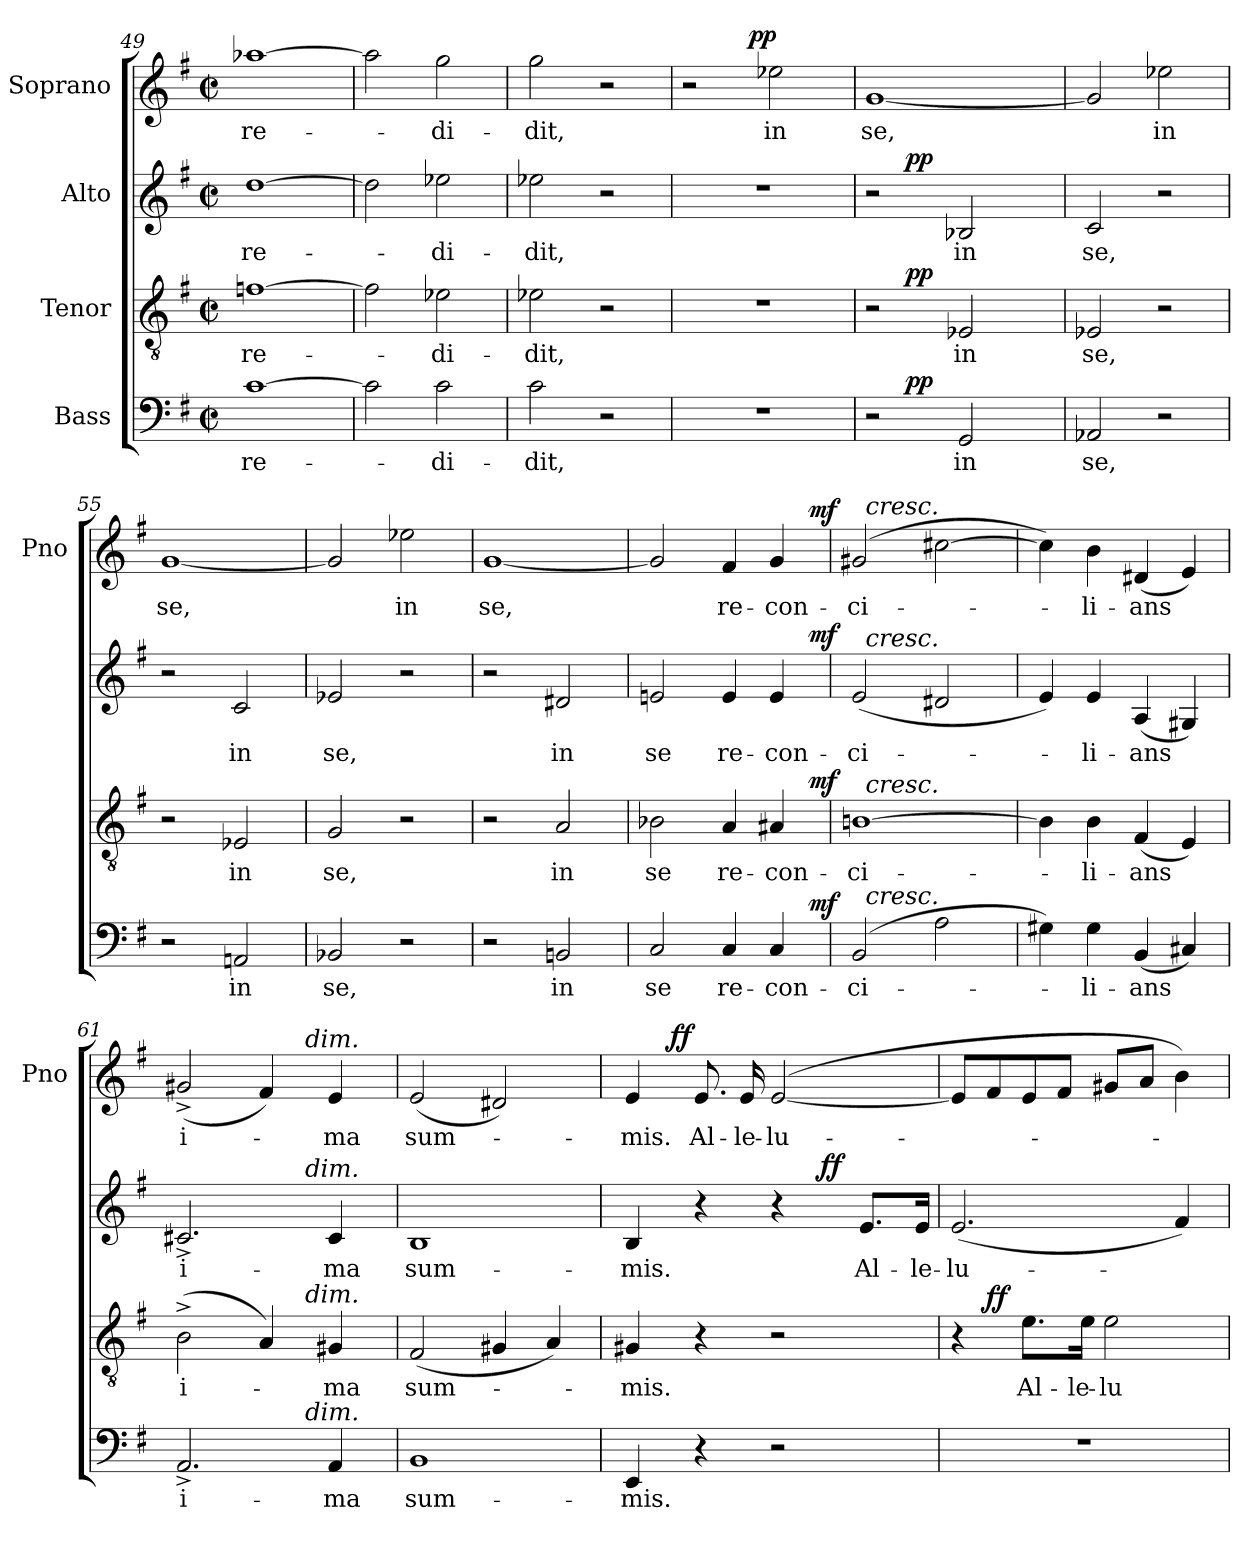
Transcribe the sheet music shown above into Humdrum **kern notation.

**kern	**text	**dynam	**kern	**text	**dynam	**kern	**text	**dynam	**kern	**text	**dynam
*part4	*part4	*part4	*part3	*part3	*part3	*part2	*part2	*part2	*part1	*part1	*part1
*staff4	*staff4	*staff4	*staff3	*staff3	*staff3	*staff2	*staff2	*staff2	*staff1	*staff1	*staff1
*I"Bass	*	*	*I"Tenor	*	*	*I"Alto	*	*	*I"Soprano	*	*
*	*	*	*	*	*	*	*	*	*I'Pno	*	*
*clefF4	*	*	*clefGv2	*	*	*clefG2	*	*	*clefG2	*	*
*k[f#]	*	*	*k[f#]	*	*	*k[f#]	*	*	*k[f#]	*	*
*G:	*	*	*G:	*	*	*G:	*	*	*G:	*	*
*M2/2	*	*	*M2/2	*	*	*M2/2	*	*	*M2/2	*	*
*met(c|)	*	*	*met(c|)	*	*	*met(c|)	*	*	*met(c|)	*	*
=49	=49	=49	=49	=49	=49	=49	=49	=49	=49	=49	=49
[1c	re-	.	[1fn	re-	.	[1dd	re-	.	[1aa-X	re-	.
=50	=50	=50	=50	=50	=50	=50	=50	=50	=50	=50	=50
2c\]	.	.	2f\]	.	.	2dd\]	.	.	2aa-\]	.	.
2c\	-di-	.	2e-X\	-di-	.	2ee-X\	-di-	.	2gg\	-di-	.
=51	=51	=51	=51	=51	=51	=51	=51	=51	=51	=51	=51
2c\	-dit,	.	2e-X\	-dit,	.	2ee-X\	-dit,	.	2gg\	-dit,	.
2r	.	.	2r	.	.	2r	.	.	2r	.	.
=52	=52	=52	=52	=52	=52	=52	=52	=52	=52	=52	=52
*	*	*	*	*	*	*	*	*	*^	*	*
1r	.	.	1r	.	.	1r	.	.	2r	4..ryy	.	.
!	!	!	!	!	!	!	!	!	!	!	!	!LO:DY:a
.	.	.	.	.	.	.	.	.	.	2ryy	.	pp
.	.	.	.	.	.	.	.	.	2ee-X\	.	in	.
.	.	.	.	.	.	.	.	.	.	16ryy	.	.
*	*	*	*	*	*	*	*	*	*v	*v	*	*
!!LO:LB:g=z
=53	=53	=53	=53	=53	=53	=53	=53	=53	=53	=53	=53
*^	*	*	*^	*	*	*^	*	*	*	*	*
2r	8.ryy	.	.	2r	8.ryy	.	.	2r	8.ryy	.	.	[1g	se,	.
!	!	!	!LO:DY:a	!	!	!	!LO:DY:a	!	!	!	!LO:DY:a	!	!	!
.	2ryy	.	pp	.	2ryy	.	pp	.	2ryy	.	pp	.	.	.
2GG/	.	in	.	2E-X/	.	in	.	2B-X/	.	in	.	.	.	.
.	4ryy	.	.	.	4ryy	.	.	.	4ryy	.	.	.	.	.
.	16ryy	.	.	.	16ryy	.	.	.	16ryy	.	.	.	.	.
*v	*v	*	*	*	*	*	*	*v	*v	*	*	*	*	*
*	*	*	*v	*v	*	*	*	*	*	*	*	*
=54	=54	=54	=54	=54	=54	=54	=54	=54	=54	=54	=54
2AA-X/	se,	.	2E-X/	se,	.	2c/	se,	.	2g/]	.	.
2r	.	.	2r	.	.	2r	.	.	2ee-X\	in	.
=55	=55	=55	=55	=55	=55	=55	=55	=55	=55	=55	=55
2r	.	.	2r	.	.	2r	.	.	[1g	se,	.
2AAn/	in	.	2E-X/	in	.	2c/	in	.	.	.	.
=56	=56	=56	=56	=56	=56	=56	=56	=56	=56	=56	=56
2BB-X/	se,	.	2G/	se,	.	2e-X/	se,	.	2g/]	.	.
2r	.	.	2r	.	.	2r	.	.	2ee-X\	in	.
=57	=57	=57	=57	=57	=57	=57	=57	=57	=57	=57	=57
2r	.	.	2r	.	.	2r	.	.	[1g	se,	.
2BBn/	in	.	2A/	in	.	2d#X/	in	.	.	.	.
=58	=58	=58	=58	=58	=58	=58	=58	=58	=58	=58	=58
*^	*	*	*^	*	*	*^	*	*	*^	*	*
2C/	2...ryy	se	.	2B-X\	2...ryy	se	.	2en/	2...ryy	se	.	2g/]	2...ryy	.	.
4C/	.	re-	.	4A/	.	re-	.	4e/	.	re-	.	4f#/	.	re-	.
4C/	.	-con-	.	4A#X/	.	-con-	.	4e/	.	-con-	.	4g/	.	-con-	.
!	!	!	!LO:DY:a	!	!	!	!LO:DY:a	!	!	!	!LO:DY:a	!	!	!	!LO:DY:a
.	16ryy	.	mf	.	16ryy	.	mf	.	16ryy	.	mf	.	16ryy	.	mf
=59	=59	=59	=59	=59	=59	=59	=59	=59	=59	=59	=59	=59	=59	=59	=59
(2BB/	32ryy	-ci-	.	[1Bn	32ryy	-ci-	.	(2e/	32ryy	-ci-	.	(2g#X/	32ryy	-ci-	.
!	!	!	!	!	!	!	!	!	!	!	!	!	!LO:TX:a:i:t=cresc.	!	!
!	!	!	!	!	!	!	!	!	!LO:TX:a:i:t=cresc.	!	!	!	!	!	!
!	!	!	!	!	!LO:TX:a:i:t=cresc.	!	!	!	!	!	!	!	!	!	!
!	!LO:TX:a:i:t=cresc.	!	!	!	!	!	!	!	!	!	!	!	!	!	!
.	2ryy	.	.	.	2ryy	.	.	.	2ryy	.	.	.	2ryy	.	.
2A\	.	.	.	.	.	.	.	2d#X/	.	.	.	[2cc#X\	.	.	.
.	4...ryy	.	.	.	4...ryy	.	.	.	4...ryy	.	.	.	4...ryy	.	.
*v	*v	*	*	*	*	*	*	*v	*v	*	*	*v	*v	*	*
*	*	*	*v	*v	*	*	*	*	*	*	*	*
=60	=60	=60	=60	=60	=60	=60	=60	=60	=60	=60	=60
4G#X\)	.	.	4B\]	.	.	4e/)	.	.	4cc#\])	.	.
4G#\	-li-	.	4B\	-li-	.	4e/	-li-	.	4b\	-li-	.
(4BB/	-ans	.	(4F#/	-ans	.	(4A/	-ans	.	(4d#X/	-ans	.
4C#X/)	.	.	4E/)	.	.	4G#X/)	.	.	4e/)	.	.
=61	=61	=61	=61	=61	=61	=61	=61	=61	=61	=61	=61
*^	*	*	*^	*	*	*^	*	*	*^	*	*
2.AA^>/	2ryy	i-	.	(2B^>\	2ryy	i-	.	2.c#X^>/	2ryy	i-	.	(2g#X^>/	2ryy	i-	.
.	8.ryy	.	.	4A/)	8.ryy	.	.	.	8.ryy	.	.	4f#/)	8.ryy	.	.
!	!	!	!	!	!	!	!	!	!	!	!	!	!LO:TX:a:i:t=dim.	!	!
!	!	!	!	!	!	!	!	!	!LO:TX:a:i:t=dim.	!	!	!	!	!	!
!	!	!	!	!	!LO:TX:a:i:t=dim.	!	!	!	!	!	!	!	!	!	!
!	!LO:TX:a:i:t=dim.	!	!	!	!	!	!	!	!	!	!	!	!	!	!
.	4ryy	.	.	.	4ryy	.	.	.	4ryy	.	.	.	4ryy	.	.
4AA/	.	-ma	.	4G#X/	.	-ma	.	4c#/	.	-ma	.	4e/	.	-ma	.
.	16ryy	.	.	.	16ryy	.	.	.	16ryy	.	.	.	16ryy	.	.
*v	*v	*	*	*	*	*	*	*v	*v	*	*	*v	*v	*	*
*	*	*	*v	*v	*	*	*	*	*	*	*	*
!!LO:LB:g=z
=62	=62	=62	=62	=62	=62	=62	=62	=62	=62	=62	=62
1BB	sum-	.	(2F#/	sum-	.	1B	sum-	.	(2e/	sum-	.
.	.	.	4G#X/	.	.	.	.	.	2d#X/)	.	.
.	.	.	4A/)	.	.	.	.	.	.	.	.
=63	=63	=63	=63	=63	=63	=63	=63	=63	=63	=63	=63
*	*	*	*	*	*	*^	*	*	*^	*	*
4EE/	-mis.	.	4G#X/	-mis.	.	4B/	2ryy	-mis.	.	4e/	8.ryy	-mis.	.
!	!	!	!	!	!	!	!	!	!	!	!	!	!LO:DY:a
.	.	.	.	.	.	.	.	.	.	.	2ryy	.	ff
4r	.	.	4r	.	.	4r	.	.	.	8.e/	.	Al-	.
.	.	.	.	.	.	.	.	.	.	16e/	.	-le-	.
2r	.	.	2r	.	.	4r	8ryy	.	.	([2e/	.	-lu-	.
.	.	.	.	.	.	.	32ryy	.	.	.	.	.	.
!	!	!	!	!	!	!	!	!	!LO:DY:a	!	!	!	!
.	.	.	.	.	.	.	4ryy	.	ff	.	.	.	.
.	.	.	.	.	.	.	.	.	.	.	4ryy	.	.
.	.	.	.	.	.	8.e/L	.	Al-	.	.	.	.	.
.	.	.	.	.	.	.	16.ryy	.	.	.	.	.	.
.	.	.	.	.	.	16e/Jk	.	-le-	.	.	16ryy	.	.
*	*	*	*	*	*	*v	*v	*	*	*	*	*	*
*	*	*	*	*	*	*	*	*	*v	*v	*	*
=64	=64	=64	=64	=64	=64	=64	=64	=64	=64	=64	=64
*	*	*	*^	*	*	*	*	*	*	*	*
1r	.	.	4r	8ryy	.	.	(2.e/	-lu-	.	8e/L]	-­-	.
!	!	!	!	!	!	!LO:DY:a	!	!	!	!	!	!
.	.	.	.	2..ryy	.	ff	.	.	.	8f#/	.	.
.	.	.	8.e\L	.	Al-	.	.	.	.	8e/	.	.
.	.	.	.	.	.	.	.	.	.	8f#/J	.	.
.	.	.	16e\Jk	.	-le-	.	.	.	.	.	.	.
.	.	.	2e\	.	-lu-	.	.	.	.	8g#X/L	-­-	.
.	.	.	.	.	.	.	.	.	.	8a/J	.	.
.	.	.	.	.	.	.	4f#/)	-­-	.	4b\)	.	.
*	*	*	*v	*v	*	*	*	*	*	*	*	*
=	=	=	=	=	=	=	=	=	=	=	=
*-	*-	*-	*-	*-	*-	*-	*-	*-	*-	*-	*-
